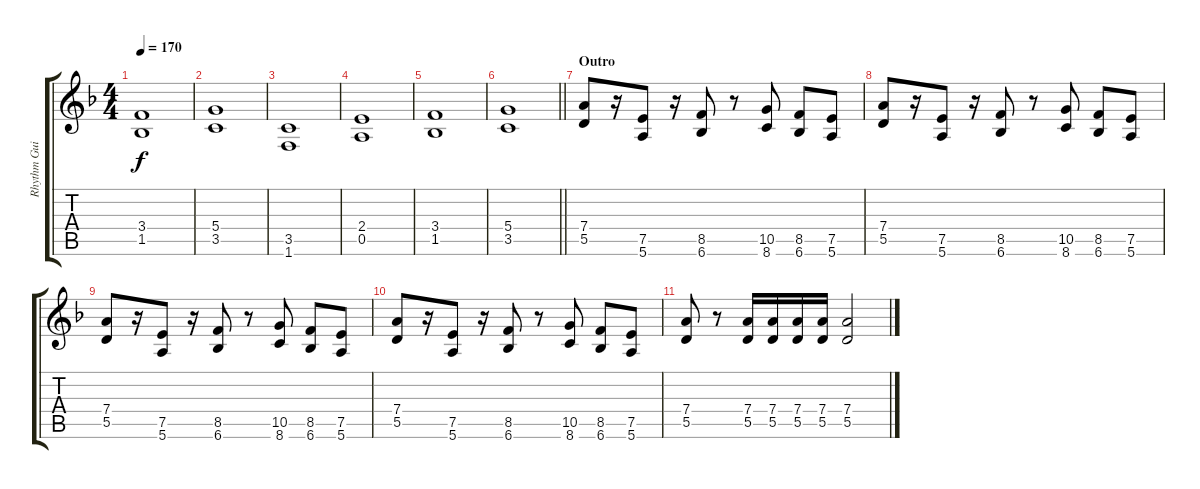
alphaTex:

\track ("Rhythm Guitar 1: Juha-Pekka Alanen" "Rhythm Gui") {instrument distortionguitar}
\staff {score tabs}
\tuning (E4 B3 G3 D3 A2 E2) {hide}
\ts (4 4)
\tempo 170
\clef g2
\ks dminor
(3.4 1.5).1{dy f} |
(5.4 3.5).1 |
(3.5 1.6).1 |
(2.4 0.5).1 |
(3.4 1.5).1 |
\barLineRight lightlight
(5.4 3.5).1 |
\section ("" "Outro")
(7.4 5.5).8 r.16 (7.5 5.6).8 r.16 (8.5 6.6).8 r.8 (10.5 8.6).8 (8.5 6.6).8 (7.5 5.6).8 |
(7.4 5.5).8 r.16 (7.5 5.6).8 r.16 (8.5 6.6).8 r.8 (10.5 8.6).8 (8.5 6.6).8 (7.5 5.6).8 |
(7.4 5.5).8 r.16 (7.5 5.6).8 r.16 (8.5 6.6).8 r.8 (10.5 8.6).8 (8.5 6.6).8 (7.5 5.6).8 |
(7.4 5.5).8 r.16 (7.5 5.6).8 r.16 (8.5 6.6).8 r.8 (10.5 8.6).8 (8.5 6.6).8 (7.5 5.6).8 |
(7.4 5.5).8 r.8 (7.4 5.5).16 (7.4 5.5).16 (7.4 5.5).16 (7.4 5.5).16 (7.4 5.5).2
